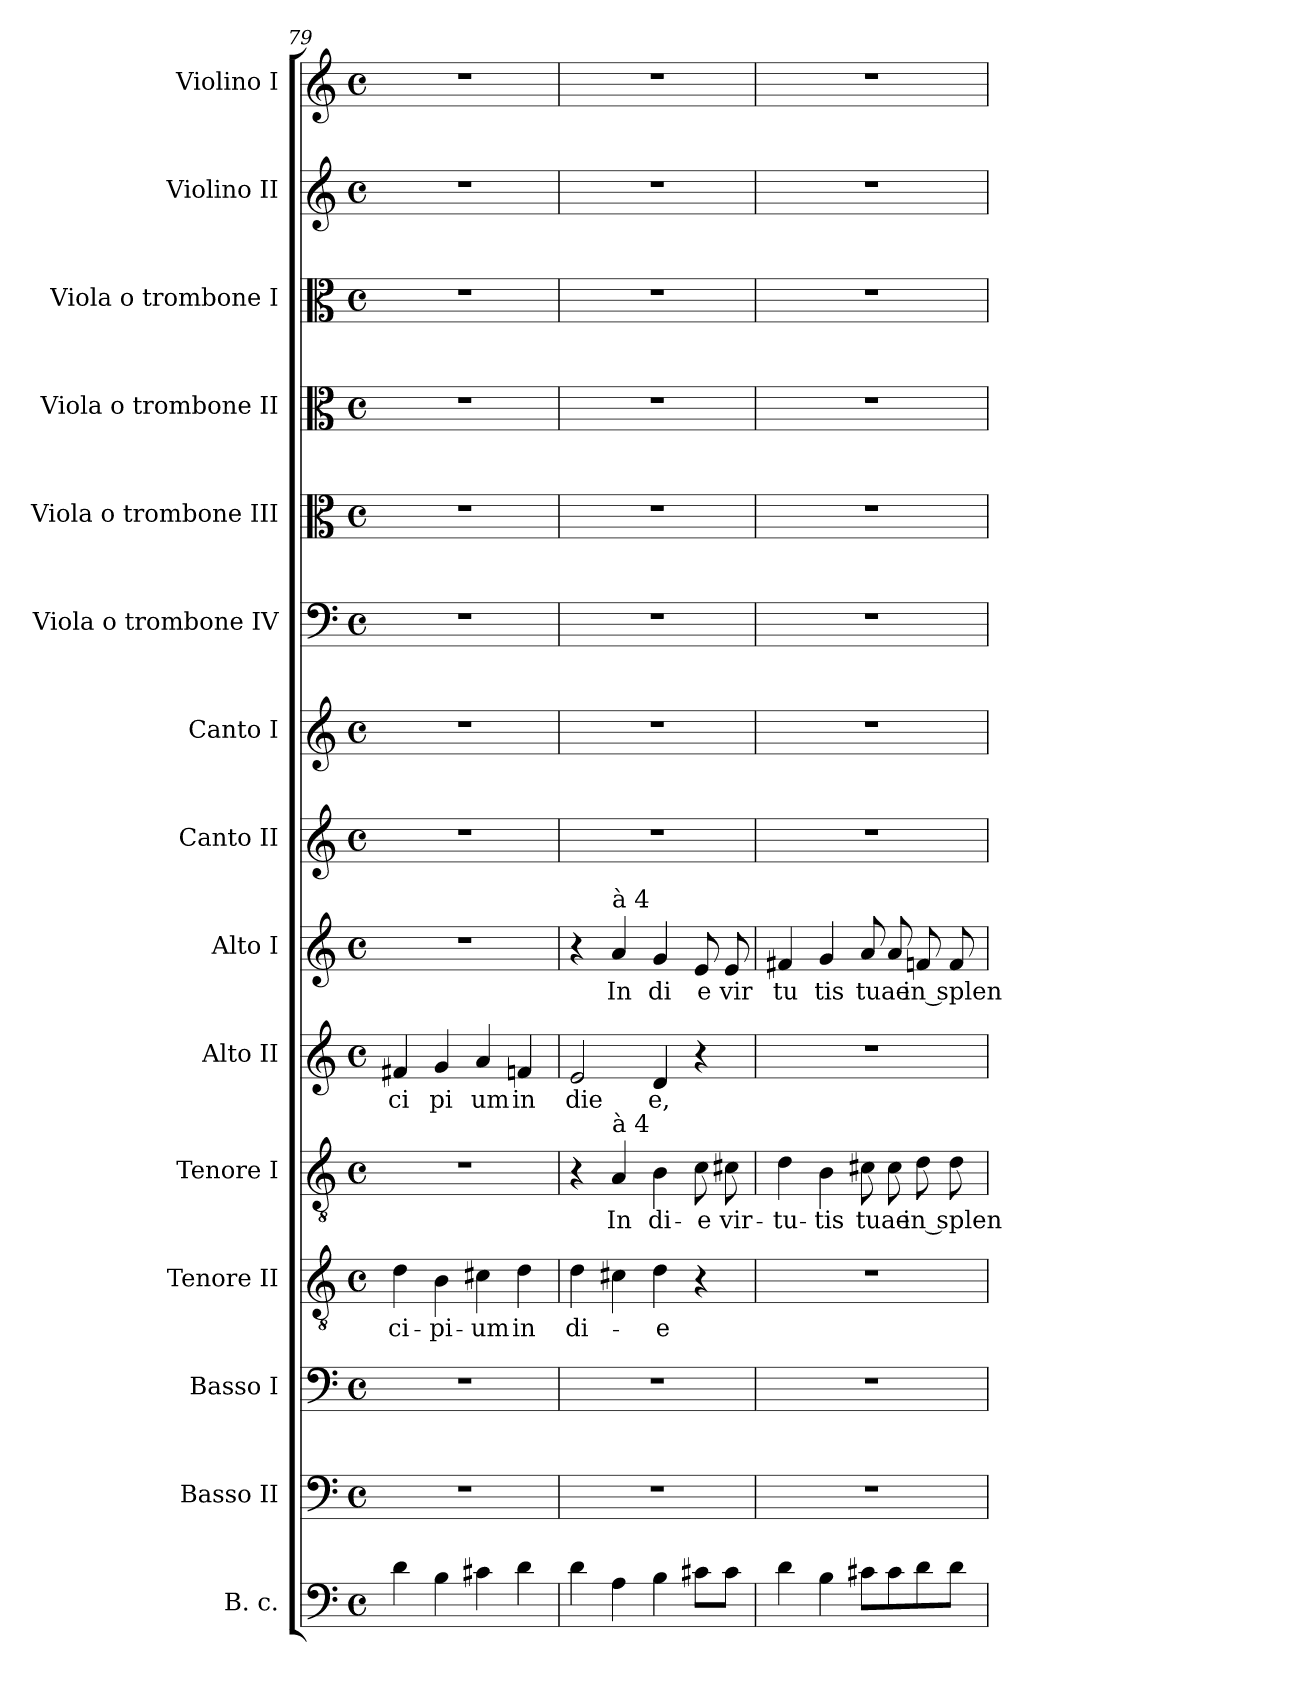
**kern	**kern	**kern	**kern	**text	**kern	**text	**kern	**text	**kern	**text	**kern	**kern	**kern	**kern	**kern	**kern	**kern	**kern
*part15	*part14	*part13	*part12	*part12	*part11	*part11	*part10	*part10	*part9	*part9	*part8	*part7	*part6	*part5	*part4	*part3	*part2	*part1
*staff15	*staff14	*staff13	*staff12	*staff12	*staff11	*staff11	*staff10	*staff10	*staff9	*staff9	*staff8	*staff7	*staff6	*staff5	*staff4	*staff3	*staff2	*staff1
*I"B. c.	*I"Basso II	*I"Basso I	*I"Tenore II	*	*I"Tenore I	*	*I"Alto II	*	*I"Alto I	*	*I"Canto II	*I"Canto I	*I"Viola o trombone IV	*I"Viola o trombone III	*I"Viola o trombone II	*I"Viola o trombone I	*I"Violino II	*I"Violino I
*	*	*	*	*	*	*	*	*	*	*	*	*	*I'Vla	*I'Vla	*I'Vla	*I'Vla	*I'Vln	*I'Vln
*clefF4	*clefF4	*clefF4	*clefGv2	*	*clefGv2	*	*clefG2	*	*clefG2	*	*clefG2	*clefG2	*clefF4	*clefC3	*clefC3	*clefC3	*clefG2	*clefG2
*k[]	*k[]	*k[]	*k[]	*	*k[]	*	*k[]	*	*k[]	*	*k[]	*k[]	*k[]	*k[]	*k[]	*k[]	*k[]	*k[]
*M4/4	*M4/4	*M4/4	*M4/4	*	*M4/4	*	*M4/4	*	*M4/4	*	*M4/4	*M4/4	*M4/4	*M4/4	*M4/4	*M4/4	*M4/4	*M4/4
*met(c)	*met(c)	*met(c)	*met(c)	*	*met(c)	*	*met(c)	*	*met(c)	*	*met(c)	*met(c)	*met(c)	*met(c)	*met(c)	*met(c)	*met(c)	*met(c)
=79	=79	=79	=79	=79	=79	=79	=79	=79	=79	=79	=79	=79	=79	=79	=79	=79	=79	=79
!	!	!	!	!LO:LY:b	!	!	!	!LO:LY:b	!	!	!	!	!	!	!	!	!	!
4d\	1r	1r	4d\	-ci-	1r	.	4f#X/	ci	1r	.	1r	1r	1r	1r	1r	1r	1r	1r
!	!	!	!	!LO:LY:b	!	!	!	!LO:LY:b	!	!	!	!	!	!	!	!	!	!
4B\	.	.	4B\	-pi-	.	.	4g/	pi	.	.	.	.	.	.	.	.	.	.
!	!	!	!	!LO:LY:b	!	!	!	!LO:LY:b	!	!	!	!	!	!	!	!	!	!
4c#X\	.	.	4c#X\	-um	.	.	4a/	um	.	.	.	.	.	.	.	.	.	.
!	!	!	!	!LO:LY:b	!	!	!	!LO:LY:b	!	!	!	!	!	!	!	!	!	!
4d\	.	.	4d\	in	.	.	4fn/	in	.	.	.	.	.	.	.	.	.	.
=80	=80	=80	=80	=80	=80	=80	=80	=80	=80	=80	=80	=80	=80	=80	=80	=80	=80	=80
!	!	!	!	!LO:LY:b	!	!	!	!LO:LY:b	!	!	!	!	!	!	!	!	!	!
4d\	1r	1r	4d\	di-	4r	.	2e/	die	4r	.	1r	1r	1r	1r	1r	1r	1r	1r
!	!	!	!	!	!	!	!	!	!LO:TX:a:t=à 4	!	!	!	!	!	!	!	!	!
!	!	!	!	!	!LO:TX:a:t=à 4	!	!	!	!	!	!	!	!	!	!	!	!	!
!	!	!	!	!	!	!LO:LY:b	!	!	!	!LO:LY:b	!	!	!	!	!	!	!	!
4A\	.	.	4c#X\	.	4A/	In	.	.	4a/	In	.	.	.	.	.	.	.	.
!	!	!	!	!LO:LY:b	!	!LO:LY:b	!	!LO:LY:b	!	!LO:LY:b	!	!	!	!	!	!	!	!
4B\	.	.	4d\	-e	4B\	di-	4d/	e,	4g/	di	.	.	.	.	.	.	.	.
!	!	!	!	!	!	!LO:LY:b	!	!	!	!LO:LY:b	!	!	!	!	!	!	!	!
8c#X\L	.	.	4r	.	8c\	-e	4r	.	8e/	e	.	.	.	.	.	.	.	.
!	!	!	!	!	!	!LO:LY:b	!	!	!	!LO:LY:b	!	!	!	!	!	!	!	!
8c#\J	.	.	.	.	8c#X\	vir-	.	.	8e/	vir	.	.	.	.	.	.	.	.
=81	=81	=81	=81	=81	=81	=81	=81	=81	=81	=81	=81	=81	=81	=81	=81	=81	=81	=81
!	!	!	!	!	!	!LO:LY:b	!	!	!	!LO:LY:b	!	!	!	!	!	!	!	!
4d\	1r	1r	1r	.	4d\	-tu-	1r	.	4f#X/	tu	1r	1r	1r	1r	1r	1r	1r	1r
!	!	!	!	!	!	!LO:LY:b	!	!	!	!LO:LY:b	!	!	!	!	!	!	!	!
4B\	.	.	.	.	4B\	-tis	.	.	4g/	tis	.	.	.	.	.	.	.	.
!	!	!	!	!	!	!LO:LY:b	!	!	!	!LO:LY:b	!	!	!	!	!	!	!	!
8c#X\L	.	.	.	.	8c#X\	tuae	.	.	8a/	tuae	.	.	.	.	.	.	.	.
8c#\	.	.	.	.	8c#\	.	.	.	8a/	.	.	.	.	.	.	.	.	.
!	!	!	!	!	!	!LO:LY:b	!	!	!	!LO:LY:b	!	!	!	!	!	!	!	!
8d\	.	.	.	.	8d\	in splen-	.	.	8fn/	in splen	.	.	.	.	.	.	.	.
8d\J	.	.	.	.	8d\	.	.	.	8f/	.	.	.	.	.	.	.	.	.
=	=	=	=	=	=	=	=	=	=	=	=	=	=	=	=	=	=	=
*-	*-	*-	*-	*-	*-	*-	*-	*-	*-	*-	*-	*-	*-	*-	*-	*-	*-	*-
